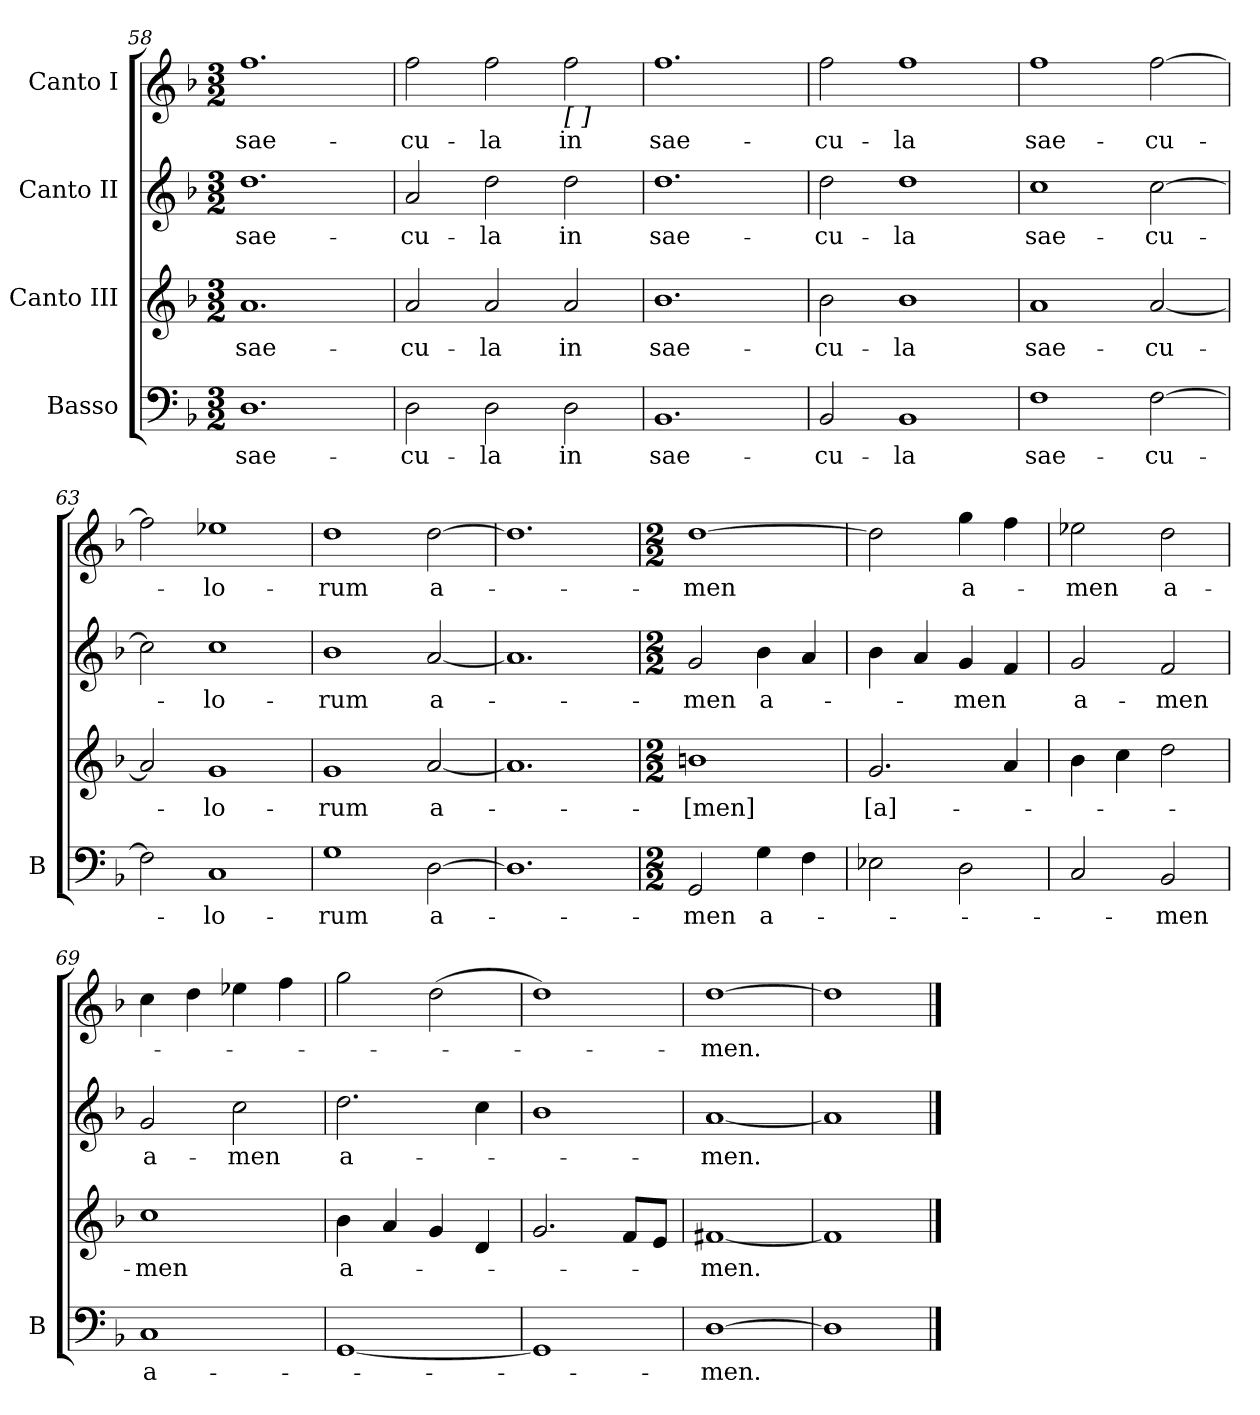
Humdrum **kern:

**kern	**text	**kern	**text	**kern	**text	**kern	**text
*part4	*part4	*part3	*part3	*part2	*part2	*part1	*part1
*staff4	*staff4	*staff3	*staff3	*staff2	*staff2	*staff1	*staff1
*I"Basso	*	*I"Canto III	*	*I"Canto II	*	*I"Canto I	*
*I'B	*	*	*	*	*	*	*
*clefF4	*	*clefG2	*	*clefG2	*	*clefG2	*
*k[b-]	*	*k[b-]	*	*k[b-]	*	*k[b-]	*
*M3/2	*	*M3/2	*	*M3/2	*	*M3/2	*
=58	=58	=58	=58	=58	=58	=58	=58
1.D	sae-	1.a	sae-	1.dd	sae-	1.ff	sae-
=59	=59	=59	=59	=59	=59	=59	=59
2D\	-cu-	2a/	-cu-	2a/	-cu-	2ff\	-cu-
2D\	-la	2a/	-la	2dd\	-la	2ff\	-la
!	!	!	!	!	!	!LO:TX:b:t=[  ]	!
2D\	in	2a/	in	2dd\	in	2ff\	in
=60	=60	=60	=60	=60	=60	=60	=60
1.BB-	sae-	1.b-	sae-	1.dd	sae-	1.ff	sae-
=61	=61	=61	=61	=61	=61	=61	=61
2BB-/	-cu-	2b-\	-cu-	2dd\	-cu-	2ff\	-cu-
1BB-	-la	1b-	-la	1dd	-la	1ff	-la
=62	=62	=62	=62	=62	=62	=62	=62
1F	sae-	1a	sae-	1cc	sae-	1ff	sae-
[2F\	-cu-	[2a/	-cu-	[2cc\	-cu-	[2ff\	-cu-
=63	=63	=63	=63	=63	=63	=63	=63
2F\]	.	2a/]	.	2cc\]	.	2ff\]	.
1C	-lo-	1g	-lo-	1cc	-lo-	1ee-X	-lo-
=64	=64	=64	=64	=64	=64	=64	=64
1G	-rum	1g	-rum	1b-	-rum	1dd	-rum
[2D\	a-	[2a/	a-	[2a/	a-	[2dd\	a-
=65	=65	=65	=65	=65	=65	=65	=65
1.D]	.	1.a]	.	1.a]	.	1.dd]	.
=66	=66	=66	=66	=66	=66	=66	=66
*M2/2	*	*M2/2	*	*M2/2	*	*M2/2	*
2GG/	-men	1bn	-[men]	2g/	-men	[1dd	-men
4G\	a-	.	.	4b-\	a-	.	.
4F\	.	.	.	4a/	.	.	.
=67	=67	=67	=67	=67	=67	=67	=67
2E-X\	.	2.g/	[a]-	4b-\	.	2dd\]	.
.	.	.	.	4a/	.	.	.
2D\	.	.	.	4g/	-men	4gg\	a-
.	.	4a/	.	4f/	.	4ff\	.
=68	=68	=68	=68	=68	=68	=68	=68
2C/	.	4b-\	.	2g/	a-	2ee-X\	-men
.	.	4cc\	.	.	.	.	.
2BB-/	-men	2dd\	.	2f/	-men	2dd\	a-
=69	=69	=69	=69	=69	=69	=69	=69
1C	a-	1cc	-men	2g/	a-	4cc\	.
.	.	.	.	.	.	4dd\	.
.	.	.	.	2cc\	-men	4ee-X\	.
.	.	.	.	.	.	4ff\	.
=70	=70	=70	=70	=70	=70	=70	=70
[1GG	.	4b-\	a-	2.dd\	a-	2gg\	.
.	.	4a/	.	.	.	.	.
.	.	4g/	.	.	.	(2dd\	.
.	.	4d/	.	4cc\	.	.	.
=71	=71	=71	=71	=71	=71	=71	=71
1GG]	.	2.g/	.	1b-	.	1dd)	.
.	.	8f/L	.	.	.	.	.
.	.	8e/J	.	.	.	.	.
=72	=72	=72	=72	=72	=72	=72	=72
[1D	-men.	[1f#X	-men.	[1a	-men.	[1dd	-men.
=73	=73	=73	=73	=73	=73	=73	=73
1D]	.	1f#]	.	1a]	.	1dd]	.
==	==	==	==	==	==	==	==
*-	*-	*-	*-	*-	*-	*-	*-
